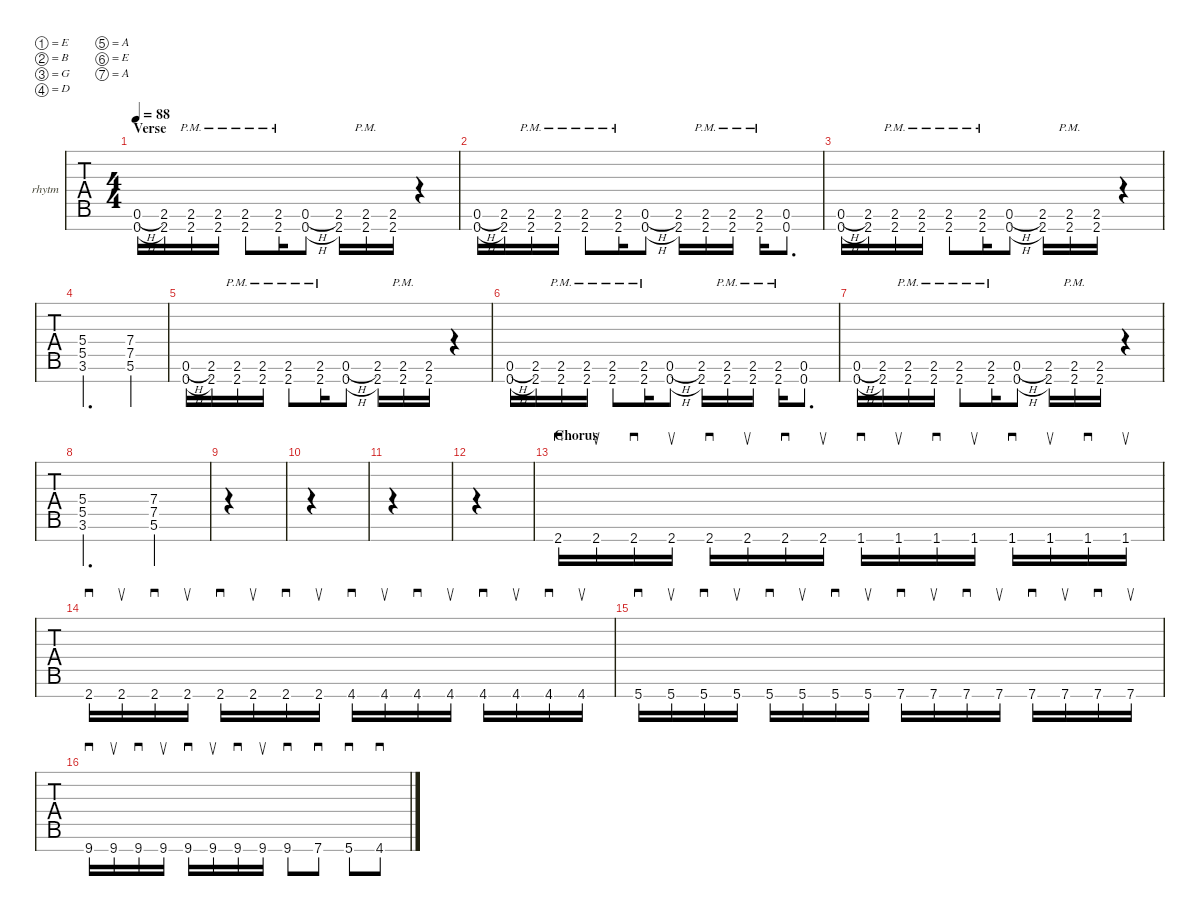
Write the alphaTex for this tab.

\defaultSystemsLayout 4
\hideDynamics
\bracketExtendMode nobrackets
\firstSystemTrackNameOrientation horizontal
\otherSystemsTrackNameOrientation horizontal
\track ("Rhytm Guitar" "rhytm") {solo instrument distortionguitar}
\staff {tabs}
\tuning (E4 B3 G3 D3 A2 E2 A1)
\ts (4 4)
\section ("" "Verse")
\tempo 88
\clef g2
\scale
1.05412
\ks bminor
(0.7{h} 0.6{h}).16{dy mf} (2.7 2.6).16 (2.7{pm} 2.6{pm}).16 (2.7{pm} 2.6{pm}).16 (2.7{pm} 2.6{pm}).8 (2.7{pm} 2.6{pm}).16 (0.7{h} 0.6{h}).8 (2.7 2.6).16 (2.7{pm} 2.6{pm}).16 (2.7 2.6).16 r.4 |
\scale
0.945884 (0.7{h} 0.6{h}).16 (2.7 2.6).16 (2.7{pm} 2.6{pm}).16 (2.7{pm} 2.6{pm}).16 (2.7{pm} 2.6{pm}).8 (2.7{pm} 2.6{pm}).16 (0.7{h} 0.6{h}).8 (2.7 2.6).16 (2.7{pm} 2.6{pm}).16 (2.7{pm} 2.6{pm}).16 (2.7{pm} 2.6{pm}).16 (0.7 0.6).8{d} |
\scale
1.05412 (0.7{h} 0.6{h}).16 (2.7 2.6).16 (2.7{pm} 2.6{pm}).16 (2.7{pm} 2.6{pm}).16 (2.7{pm} 2.6{pm}).8 (2.7{pm} 2.6{pm}).16 (0.7{h} 0.6{h}).8 (2.7 2.6).16 (2.7{pm} 2.6{pm}).16 (2.7 2.6).16 r.4 |
\scale
0.945884 (3.6 5.5 5.4).2{d} (5.6 7.5 7.4).4 |
\scale
1.05412 (0.7{h} 0.6{h}).16 (2.7 2.6).16 (2.7{pm} 2.6{pm}).16 (2.7{pm} 2.6{pm}).16 (2.7{pm} 2.6{pm}).8 (2.7{pm} 2.6{pm}).16 (0.7{h} 0.6{h}).8 (2.7 2.6).16 (2.7{pm} 2.6{pm}).16 (2.7 2.6).16 r.4 |
\scale
0.945884 (0.7{h} 0.6{h}).16 (2.7 2.6).16 (2.7{pm} 2.6{pm}).16 (2.7{pm} 2.6{pm}).16 (2.7{pm} 2.6{pm}).8 (2.7{pm} 2.6{pm}).16 (0.7{h} 0.6{h}).8 (2.7 2.6).16 (2.7{pm} 2.6{pm}).16 (2.7{pm} 2.6{pm}).16 (2.7{pm} 2.6{pm}).16 (0.7 0.6).8{d} |
\scale
1.05412 (0.7{h} 0.6{h}).16 (2.7 2.6).16 (2.7{pm} 2.6{pm}).16 (2.7{pm} 2.6{pm}).16 (2.7{pm} 2.6{pm}).8 (2.7{pm} 2.6{pm}).16 (0.7{h} 0.6{h}).8 (2.7 2.6).16 (2.7{pm} 2.6{pm}).16 (2.7 2.6).16 r.4 |
\scale
0.945884 (3.6 5.5 5.4).2{d} (5.6 7.5 7.4).4 |
\scale
1.05412 |
\scale
0.945884 |
\scale
1.04969 |
\scale
0.950305 |
\section ("" "Chorus")
\scale
1.05412 2.7.16{sd} 2.7.16{su} 2.7.16{sd} 2.7.16{su} 2.7.16{sd} 2.7.16{su} 2.7.16{sd} 2.7.16{su} 1.7.16{sd} 1.7.16{su} 1.7.16{sd} 1.7.16{su} 1.7.16{sd} 1.7.16{su} 1.7.16{sd} 1.7.16{su} |
\scale
0.945884 2.7.16{sd} 2.7.16{su} 2.7.16{sd} 2.7.16{su} 2.7.16{sd} 2.7.16{su} 2.7.16{sd} 2.7.16{su} 4.7.16{sd} 4.7.16{su} 4.7.16{sd} 4.7.16{su} 4.7.16{sd} 4.7.16{su} 4.7.16{sd} 4.7.16{su} |
\scale
1.05412 5.7.16{sd} 5.7.16{su} 5.7.16{sd} 5.7.16{su} 5.7.16{sd} 5.7.16{su} 5.7.16{sd} 5.7.16{su} 7.7.16{sd} 7.7.16{su} 7.7.16{sd} 7.7.16{su} 7.7.16{sd} 7.7.16{su} 7.7.16{sd} 7.7.16{su} |
\scale
0.945884 9.7.16{sd} 9.7.16{su} 9.7.16{sd} 9.7.16{su} 9.7.16{sd} 9.7.16{su} 9.7.16{sd} 9.7.16{su} 9.7.8{sd} 7.7.8{sd} 5.7.8{sd} 4.7.8{sd}
